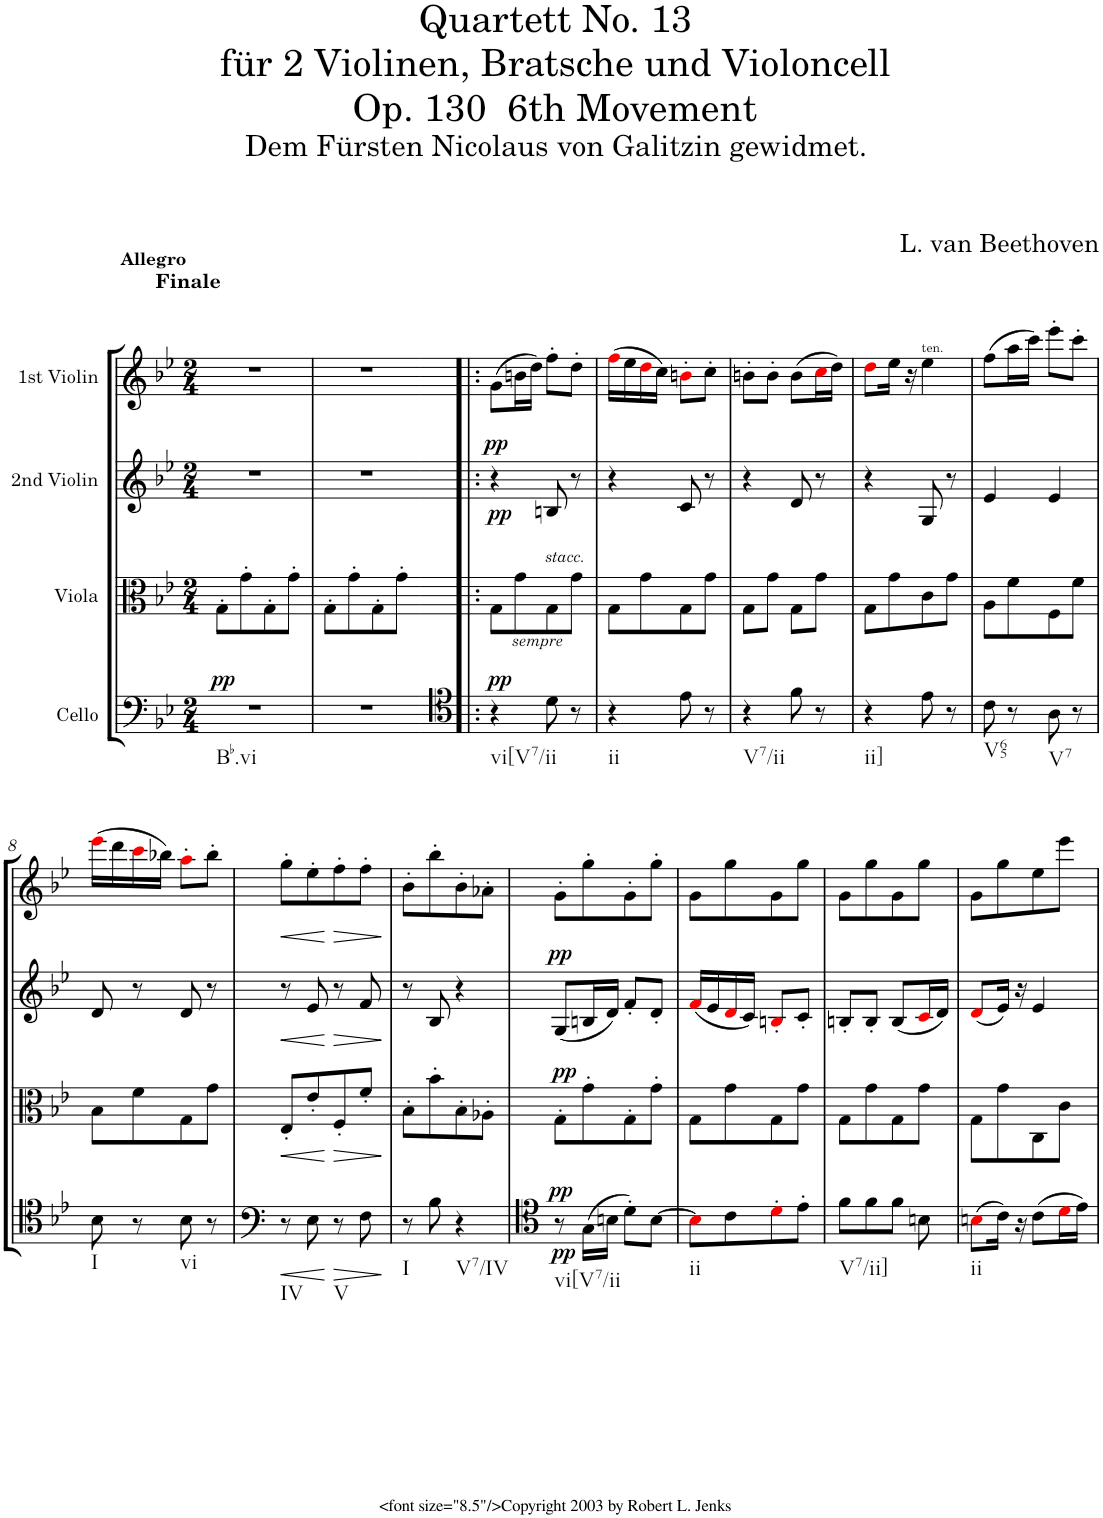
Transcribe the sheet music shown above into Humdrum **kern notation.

**kern	**dynam	**kern	**dynam	**kern	**dynam	**kern	**dynam
*part4	*part4	*part3	*part3	*part2	*part2	*part1	*part1
*staff4	*staff4	*staff3	*staff3	*staff2	*staff2	*staff1	*staff1
*I"Cello	*	*I"Viola	*	*I"2nd Violin	*	*I"1st Violin	*
*	*	*I'Vla	*	*I'Vln	*	*I'Vln	*
*clefF4	*	*clefC3	*	*clefG2	*	*clefG2	*
*k[b-e-]	*	*k[b-e-]	*	*k[b-e-]	*	*k[b-e-]	*
*B-:	*	*B-:	*	*B-:	*	*B-:	*
*M2/4	*	*M2/4	*	*M2/4	*	*M2/4	*
=1	=1	=1	=1	=1	=1	=1	=1
!	!	!	!	!	!	!LO:TX:a:B:t=Allegro	!
!	!	!	!	!	!	!LO:TX:a:B:t=Finale	!
!LO:TX:b:t=Bb.vi	!	!	!	!	!	!	!
!	!LO:DY:a	!	!	!	!	!	!
2r	pp	8G'\L	.	2r	.	2r	.
.	.	8g'\	.	.	.	.	.
.	.	8G'\	.	.	.	.	.
.	.	8g'\J	.	.	.	.	.
=2	=2	=2	=2	=2	=2	=2	=2
2r	.	8G'\L	.	2r	.	2r	.
.	.	8g'\	.	.	.	.	.
.	.	8G'\	.	.	.	.	.
.	.	8g'\J	.	.	.	.	.
=3!|:	=3!|:	=3!|:	=3!|:	=3!|:	=3!|:	=3!|:	=3!|:
!	!	!LO:TX:b:i:t=sempre	!	!	!	!	!
!LO:TX:b:t=vi[V7/ii	!	!	!	!	!	!	!
!	!LO:DY:a	!	!	!	!LO:DY:b	!	!
!	!	!	!	!	!LO:DY:n=1:a	!	!
4r	pp	8G\L	.	4r	pp pp	(8g\L	.
.	.	8g\	.	.	.	16bn\L	.
.	.	.	.	.	.	16dd\JJ)	.
!	!	!LO:TX:a:i:t=stacc.	!	!	!	!	!
8d\	.	8G\	.	8Bn/	.	8ff'\L	.
8r	.	8g\J	.	8r	.	8dd'\J	.
=4	=4	=4	=4	=4	=4	=4	=4
!LO:TX:b:t=ii	!	!	!	!	!	!	!
4r	.	8G\L	.	4r	.	(16ffi\LL	.
.	.	.	.	.	.	16ee-\	.
.	.	8g\	.	.	.	16ddi\	.
.	.	.	.	.	.	16cc\JJ)	.
8e-\	.	8G\	.	8c/	.	8bn'i\L	.
8r	.	8g\J	.	8r	.	8cc'\J	.
=5	=5	=5	=5	=5	=5	=5	=5
!LO:TX:b:t=V7/ii	!	!	!	!	!	!	!
4r	.	8G\L	.	4r	.	8bn'\L	.
.	.	8g\J	.	.	.	8b'\J	.
8f\	.	8G\L	.	8d/	.	(8b\L	.
8r	.	8g\J	.	8r	.	16cci\L	.
.	.	.	.	.	.	16dd\JJ)	.
=6	=6	=6	=6	=6	=6	=6	=6
!LO:TX:b:t=ii]	!	!	!	!	!	!	!
4r	.	8G\L	.	4r	.	8ddi\L	.
.	.	8g\	.	.	.	16ee-\Jk	.
.	.	.	.	.	.	16r	.
!	!	!	!	!	!	!LO:TX:a:t=ten.	!
8e-\	.	8c\	.	8G/	.	4ee-\	.
8r	.	8g\J	.	8r	.	.	.
=7	=7	=7	=7	=7	=7	=7	=7
!LO:TX:b:t=V65	!	!	!	!	!	!	!
8c\	.	8A\L	.	4e-/	.	(8ff\L	.
8r	.	8f\	.	.	.	16aa\L	.
.	.	.	.	.	.	16ccc\JJ)	.
!LO:TX:b:t=V7	!	!	!	!	!	!	!
8A\	.	8F\	.	4e-/	.	8eee-'\L	.
8r	.	8f\J	.	.	.	8ccc'\J	.
!!LO:LB:g=z
=8	=8	=8	=8	=8	=8	=8	=8
!LO:TX:b:t=I	!	!	!	!	!	!	!
8B-\	.	8B-\L	.	8d/	.	(16eee-i\LL	.
.	.	.	.	.	.	16ddd\	.
8r	.	8f\	.	8r	.	16ccci\	.
.	.	.	.	.	.	16bb-X\JJ)	.
!LO:TX:b:t=vi	!	!	!	!	!	!	!
8B-\	.	8G\	.	8d/	.	8aa'i\L	.
8r	.	8g\J	.	8r	.	8bb-'\J	.
=9	=9	=9	=9	=9	=9	=9	=9
!LO:TX:b:t=IV	!	!	!	!	!	!	!
!	!LO:HP:b	!	!LO:HP:b	!	!LO:HP:b	!	!LO:HP:b
8r	<	8E-'/L	<	8r	<	8gg'\L	<
8E-\	.	8e-'/	.	8e-/	.	8ee-'\	.
!LO:TX:b:t=V	!	!	!	!	!	!	!
!	!LO:HP:n=1:b	!	!LO:HP:n=1:b	!	!LO:HP:n=1:b	!	!LO:HP:n=1:b
8r	[ >	8F'/	[ >	8r	[ >	8ff'\	[ >
8F\	.	8f'/J	.	8f/	.	8ff'\J	.
.	]	.	]	.	]	.	]
=10	=10	=10	=10	=10	=10	=10	=10
!LO:TX:b:t=I	!	!	!	!	!	!	!
8r	.	8B-'\L	.	8r	.	8b-'\L	.
8B-\	.	8b-'\	.	8B-/	.	8bb-'\	.
!LO:TX:b:t=V7/IV	!	!	!	!	!	!	!
4r	.	8B-'\	.	4r	.	8b-'\	.
.	.	8A-X'\J	.	.	.	8a-X'\J	.
=11	=11	=11	=11	=11	=11	=11	=11
!LO:TX:b:t=vi[V7/ii	!	!	!	!	!	!	!
!	!LO:DY:b	!	!	!	!	!	!
!	!LO:DY:n=1:a	!	!LO:DY:a	!	!LO:DY:a	!	!
8r	pp pp	8G'\L	pp	(8G/L	pp	8g'\L	.
(16G\LL	.	8g'\	.	16Bn/L	.	8gg'\	.
16Bn\JJ	.	.	.	16d/JJ)	.	.	.
8d'\L)	.	8G'\	.	8f'/L	.	8g'\	.
[8B\J	.	8g'\J	.	8d'/J	.	8gg'\J	.
=12	=12	=12	=12	=12	=12	=12	=12
!LO:TX:b:t=ii	!	!	!	!	!	!	!
8Bi\L]	.	8G\L	.	(16fi/LL	.	8g\L	.
.	.	.	.	16e-/	.	.	.
8c\	.	8g\	.	16di/	.	8gg\	.
.	.	.	.	16c/JJ)	.	.	.
8d'i\	.	8G\	.	8Bn'i/L	.	8g\	.
8e-'\J	.	8g\J	.	8c'/J	.	8gg\J	.
=13	=13	=13	=13	=13	=13	=13	=13
!LO:TX:b:t=V7/ii]	!	!	!	!	!	!	!
8f\L	.	8G\L	.	8Bn'/L	.	8g\L	.
8f\	.	8g\	.	8B'/J	.	8gg\	.
8f\J	.	8G\	.	(8B/L	.	8g\	.
8Bn\	.	8g\J	.	16ci/L	.	8gg\J	.
.	.	.	.	16d/JJ)	.	.	.
=14	=14	=14	=14	=14	=14	=14	=14
!LO:TX:b:t=ii	!	!	!	!	!	!	!
(8Bni\L	.	8G\L	.	(8di/L	.	8g\L	.
16c\Jk)	.	8g\	.	16e-/Jk)	.	8gg\	.
16r	.	.	.	16r	.	.	.
(8c\L	.	8C\	.	4e-/	.	8ee-\	.
16di\L	.	8c\J	.	.	.	8eee-\J	.
16e-\JJ)	.	.	.	.	.	.	.
=	=	=	=	=	=	=	=
*-	*-	*-	*-	*-	*-	*-	*-
